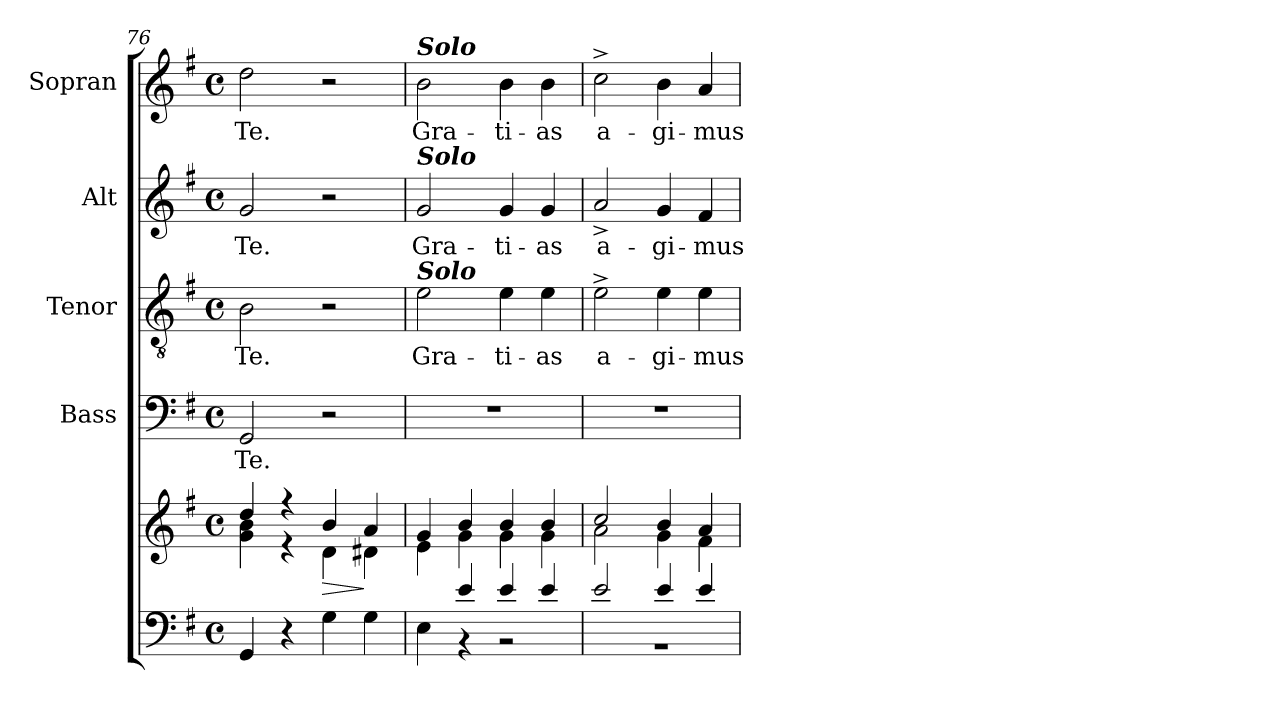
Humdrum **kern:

**kern	**kern	**dynam	**kern	**text	**kern	**text	**kern	**text	**kern	**text
*part5	*part5	*part5	*part4	*part4	*part3	*part3	*part2	*part2	*part1	*part1
*staff6	*staff5	*staff5/6	*staff4	*staff4	*staff3	*staff3	*staff2	*staff2	*staff1	*staff1
*	*	*	*I"Bass	*	*I"Tenor	*	*I"Alt	*	*I"Sopran	*
*	*	*	*I'B.	*	*I'T.	*	*I'A.	*	*I'S.	*
*clefF4	*clefG2	*	*clefF4	*	*clefGv2	*	*clefG2	*	*clefG2	*
*k[f#]	*k[f#]	*	*k[f#]	*	*k[f#]	*	*k[f#]	*	*k[f#]	*
*G:	*G:	*	*G:	*	*G:	*	*G:	*	*G:	*
*M4/4	*M4/4	*	*M4/4	*	*M4/4	*	*M4/4	*	*M4/4	*
*met(c)	*met(c)	*	*met(c)	*	*met(c)	*	*met(c)	*	*met(c)	*
=76	=76	=76	=76	=76	=76	=76	=76	=76	=76	=76
*	*^	*	*	*	*	*	*	*	*	*
!	!	!	!	!	!LO:LY:b	!	!LO:LY:b	!	!LO:LY:b	!	!LO:LY:b
4GG/	4dd/	4g\ 4b\	.	2GG/	Te.	2B\	Te.	2g/	Te.	2dd\	Te.
4r	4r	4r	.	.	.	.	.	.	.	.	.
!	!	!	!LO:HP:b	!	!	!	!	!	!	!	!
4G\	4b/	4d\	>	2r	.	2r	.	2r	.	2r	.
4G\	4a/	4d#X\	]	.	.	.	.	.	.	.	.
!!LO:LB:g=z
=77	=77	=77	=77	=77	=77	=77	=77	=77	=77	=77	=77
*^	*	*	*	*	*	*	*	*	*	*	*
!	!	!	!	!	!	!	!	!	!	!	!LO:TX:a:Bi:t=Solo	!
!	!	!	!	!	!	!	!	!	!LO:TX:a:Bi:t=Solo	!	!	!
!	!	!	!	!	!	!	!LO:TX:a:Bi:t=Solo	!	!	!	!	!
!	!	!	!	!	!	!	!	!LO:LY:b	!	!LO:LY:b	!	!LO:LY:b
4ryy	4E\	4g/	4e\	.	1r	.	2e\	Gra-	2g/	Gra-	2b\	Gra-
4e!/	4r	4b!/	4g!\	.	.	.	.	.	.	.	.	.
!	!	!	!	!	!	!	!	!LO:LY:b	!	!LO:LY:b	!	!LO:LY:b
4e!/	2r	4b!/	4g!\	.	.	.	4e\	-ti-	4g/	-ti-	4b\	-ti-
!	!	!	!	!	!	!	!	!LO:LY:b	!	!LO:LY:b	!	!LO:LY:b
4e!/	.	4b!/	4g!\	.	.	.	4e\	-as	4g/	-as	4b\	-as
=78	=78	=78	=78	=78	=78	=78	=78	=78	=78	=78	=78	=78
!	!	!	!	!	!	!	!	!LO:LY:b	!	!LO:LY:b	!	!LO:LY:b
2e!/	1rBB	2cc!/	2a!\	.	1r	.	2e^>\	a-	2a^</	a-	2cc^>\	a-
!	!	!	!	!	!	!	!	!LO:LY:b	!	!LO:LY:b	!	!LO:LY:b
4e!/	.	4b!/	4g!\	.	.	.	4e\	-gi-	4g/	-gi-	4b\	-gi-
!	!	!	!	!	!	!	!	!LO:LY:b	!	!LO:LY:b	!	!LO:LY:b
4e!/	.	4a!/	4f#!\	.	.	.	4e\	-mus	4f#/	-mus	4a/	-mus
*v	*v	*	*	*	*	*	*	*	*	*	*	*
*	*v	*v	*	*	*	*	*	*	*	*	*
=	=	=	=	=	=	=	=	=	=	=
*-	*-	*-	*-	*-	*-	*-	*-	*-	*-	*-
